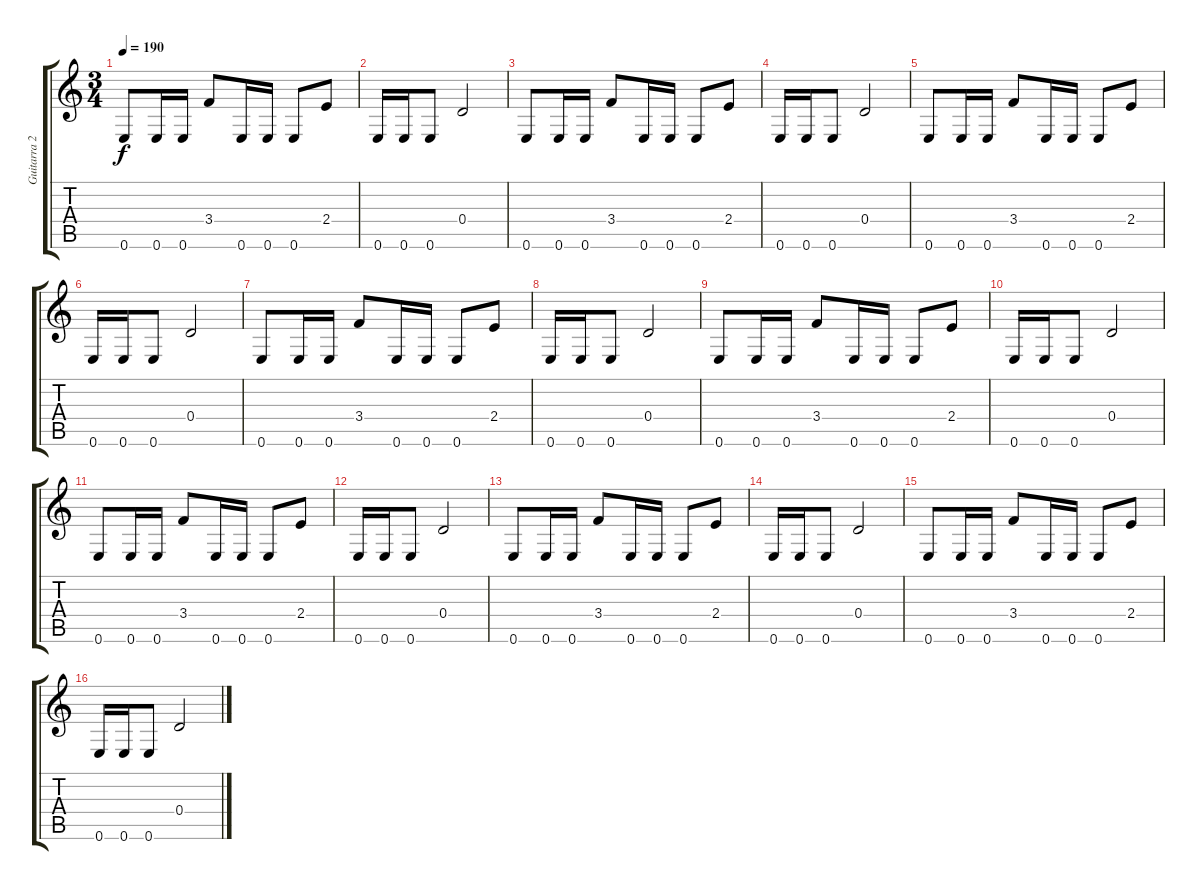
\track ("Guitarra 2" "Guitarra 2") {instrument overdrivenguitar}
\staff {score tabs}
\tuning (E4 B3 G3 D3 A2 E2) {hide}
\ts (3 4)
\tempo 190
\clef g2
\ks c
0.6.8{dy f} 0.6.16 0.6.16 3.4.8 0.6.16 0.6.16 0.6.8 2.4.8 |
0.6.16 0.6.16 0.6.8 0.4.2 |
0.6.8 0.6.16 0.6.16 3.4.8 0.6.16 0.6.16 0.6.8 2.4.8 |
0.6.16 0.6.16 0.6.8 0.4.2 |
0.6.8 0.6.16 0.6.16 3.4.8 0.6.16 0.6.16 0.6.8 2.4.8 |
0.6.16 0.6.16 0.6.8 0.4.2 |
0.6.8 0.6.16 0.6.16 3.4.8 0.6.16 0.6.16 0.6.8 2.4.8 |
0.6.16 0.6.16 0.6.8 0.4.2 |
0.6.8 0.6.16 0.6.16 3.4.8 0.6.16 0.6.16 0.6.8 2.4.8 |
0.6.16 0.6.16 0.6.8 0.4.2 |
0.6.8 0.6.16 0.6.16 3.4.8 0.6.16 0.6.16 0.6.8 2.4.8 |
0.6.16 0.6.16 0.6.8 0.4.2 |
0.6.8 0.6.16 0.6.16 3.4.8 0.6.16 0.6.16 0.6.8 2.4.8 |
0.6.16 0.6.16 0.6.8 0.4.2 |
0.6.8 0.6.16 0.6.16 3.4.8 0.6.16 0.6.16 0.6.8 2.4.8 |
0.6.16 0.6.16 0.6.8 0.4.2
